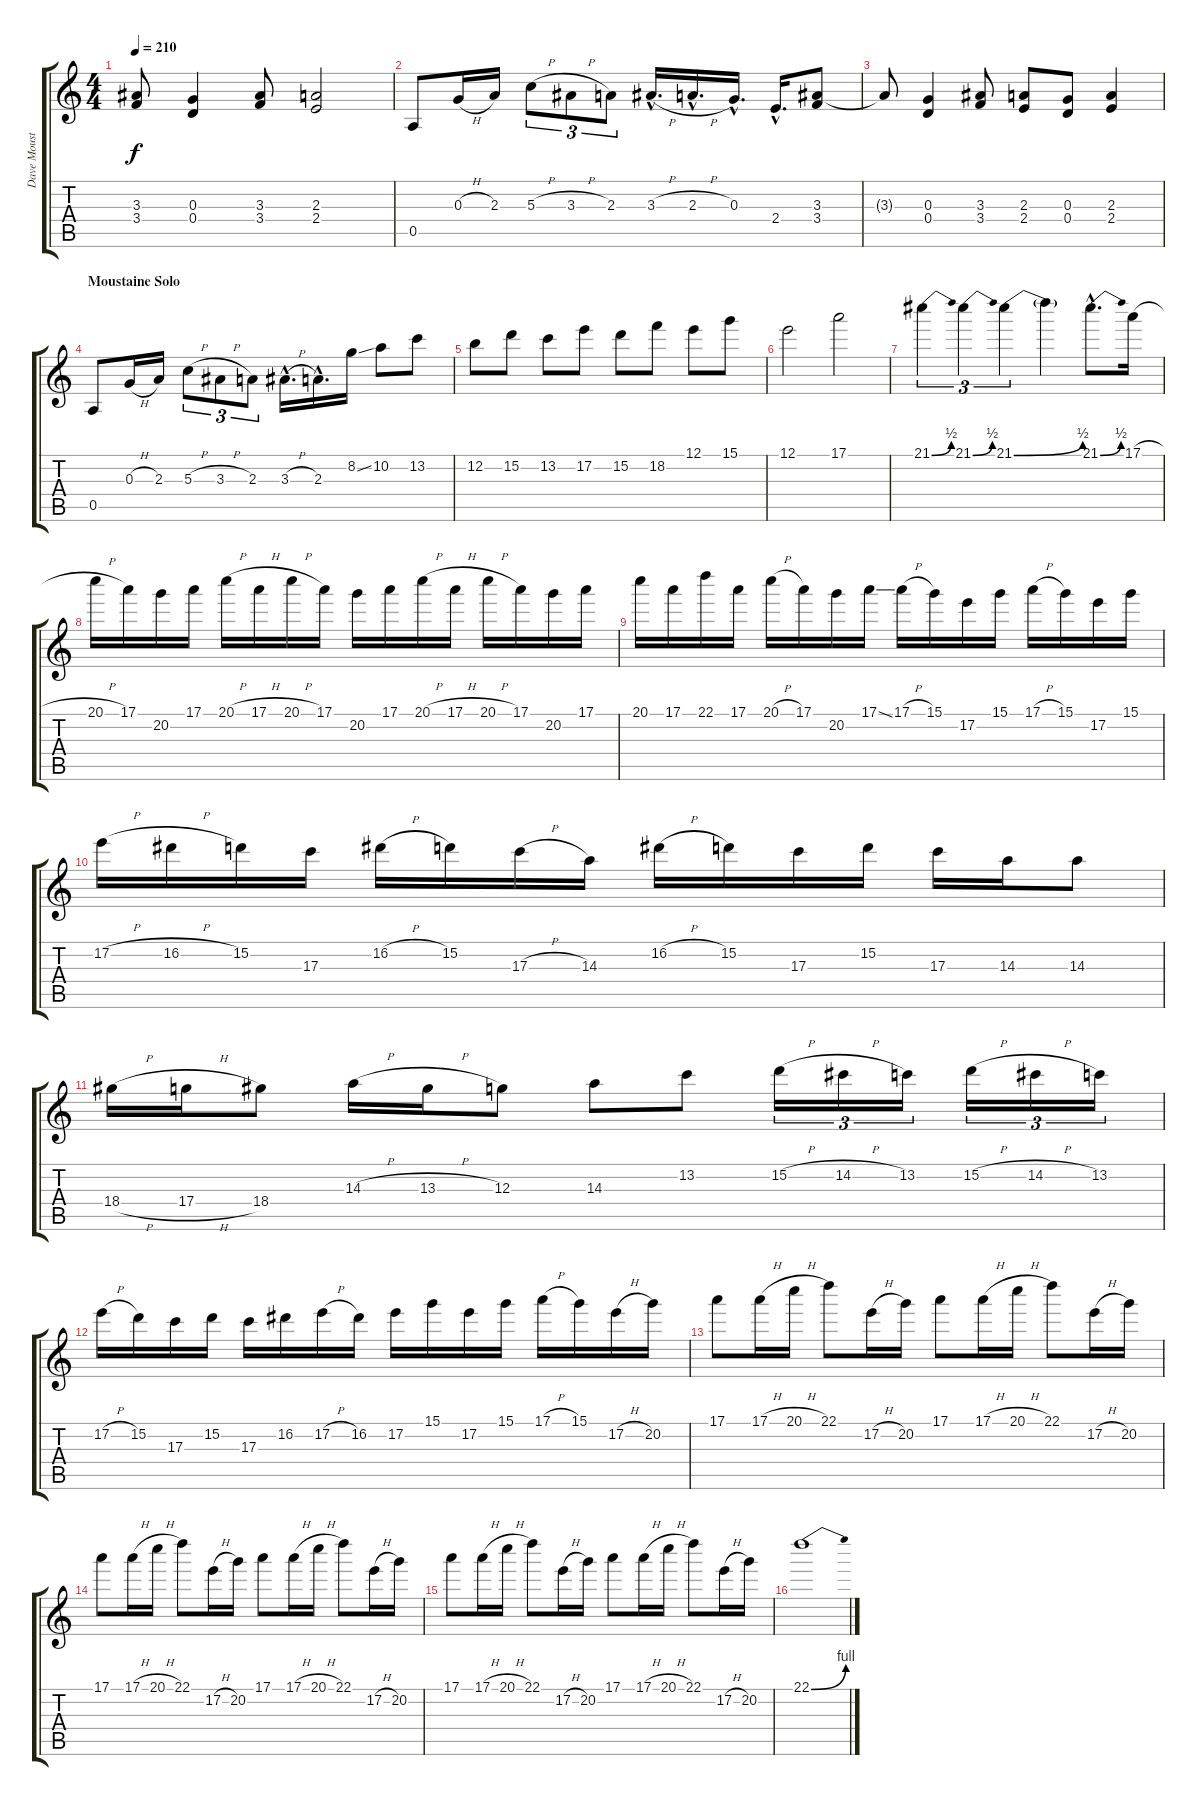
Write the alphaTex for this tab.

\track ("Dave Moustaine" "Dave Moust") {instrument distortionguitar}
\staff {score tabs}
\tuning (E4 B3 G3 D3 A2 E2) {hide}
\ts (4 4)
\tempo 210
\clef g2
\ks c
(3.3{t} 3.4{t}).8{dy f} (0.3 0.4).4 (3.3 3.4).8 (2.3 2.4).2 |
0.5.8 0.3{h}.16 2.3.16 5.3{h}.8{tu (3 2)} 3.3{h}.8{tu (3 2)} 2.3.8{tu (3 2)} 3.3{h hac}.16{d} 2.3{h hac}.16{d} 0.3{hac}.16{d} 2.4{hac}.16{d} (3.3 3.4).8 |
3.3{t}.8 (0.3 0.4).4 (3.3 3.4).8 (2.3 2.4).8 (0.3 0.4).8 (2.3 2.4).4 |
\section ("" "Moustaine Solo")
0.5.8 0.3{h}.16 2.3.16 5.3{h}.8{tu (3 2)} 3.3{h}.8{tu (3 2)} 2.3.8{tu (3 2)} 3.3{h hac}.16{d} 2.3{hac}.16{d} 8.2{ss}.16{volume 16} 10.2.8 13.2.8 |
12.2.8 15.2.8 13.2.8 17.2.8 15.2.8 18.2.8 12.1.8 15.1.8 |
12.1.2 17.1.2 |
21.1{be (bend 0 0 60 2)}.4{tu (3 2)} 21.1{be (bend 0 0 60 2)}.4{tu (3 2)} 21.1{be (bend 0 0 60 2)}.4{tu (3 2)} 21.1{t}.4 21.1{be (bend 0 0 60 2) hac}.8{d} 17.1{h}.16 |
20.1{h}.16 17.1.16 20.2.16 17.1.16 20.1{h}.16 17.1{h}.16 20.1{h}.16 17.1.16 20.2.16 17.1.16 20.1{h}.16 17.1{h}.16 20.1{h}.16 17.1.16 20.2.16 17.1.16 |
20.1.16 17.1.16 22.1.16 17.1.16 20.1{h}.16 17.1.16 20.2.16 17.1{ss}.16 17.1{h}.16 15.1.16 17.2.16 15.1.16 17.1{h}.16 15.1.16 17.2.16 15.1.16 |
17.2{h}.16 16.2{h}.16 15.2.16 17.3.16 16.2{h}.16 15.2.16 17.3{h}.16 14.3.16 16.2{h}.16 15.2.16 17.3.16 15.2.16 17.3.16 14.3.16 14.3.8 |
18.4{h}.16 17.4{h}.16 18.4.8 14.3{h}.16 13.3{h}.16 12.3.8 14.3.8 13.2.8 15.2{h}.16{tu (3 2)} 14.2{h}.16{tu (3 2)} 13.2.16{tu (3 2)} 15.2{h}.16{tu (3 2)} 14.2{h}.16{tu (3 2)} 13.2.16{tu (3 2)} |
17.2{h}.16 15.2.16 17.3.16 15.2.16 17.3.16 16.2.16 17.2{h}.16 16.2.16 17.2.16 15.1.16 17.2.16 15.1.16 17.1{h}.16 15.1.16 17.2{h}.16 20.2.16 |
17.1.8 17.1{h}.16 20.1{h}.16 22.1.8 17.2{h}.16 20.2.16 17.1.8 17.1{h}.16 20.1{h}.16 22.1.8 17.2{h}.16 20.2.16 |
17.1.8 17.1{h}.16 20.1{h}.16 22.1.8 17.2{h}.16 20.2.16 17.1.8 17.1{h}.16 20.1{h}.16 22.1.8 17.2{h}.16 20.2.16 |
17.1.8 17.1{h}.16 20.1{h}.16 22.1.8 17.2{h}.16 20.2.16 17.1.8 17.1{h}.16 20.1{h}.16 22.1.8 17.2{h}.16 20.2.16 |
22.1{be (bend 0 0 60 4)}.1
